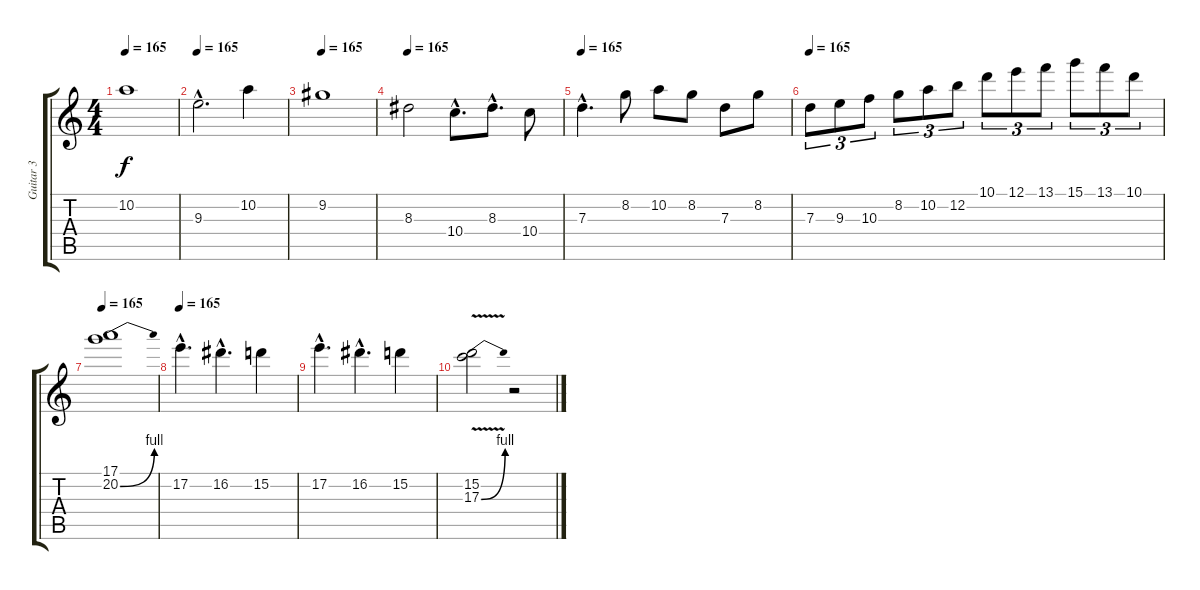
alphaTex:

\track ("Guitar 3" "Guitar 3") {instrument distortionguitar}
\staff {score tabs}
\tuning (E4 B3 G3 D3 A2 D2) {hide}
\ts (4 4)
\tempo 165
\clef g2
\ks c
10.2.1{dy f} |
\tempo 165
9.3{hac}.2{d} 10.2.4 |
\tempo 165
9.2.1 |
\tempo 165
8.3.2 10.4{hac}.8{d} 8.3{hac}.8{d} 10.4.8 |
\tempo 165
7.3{hac}.4{d} 8.2.8 10.2.8 8.2.8 7.3.8 8.2.8 |
\tempo 165
7.3.8{tu (3 2)} 9.3.8{tu (3 2)} 10.3.8{tu (3 2)} 8.2.8{tu (3 2)} 10.2.8{tu (3 2)} 12.2.8{tu (3 2)} 10.1.8{tu (3 2)} 12.1.8{tu (3 2)} 13.1.8{tu (3 2)} 15.1.8{tu (3 2)} 13.1.8{tu (3 2)} 10.1.8{tu (3 2)} |
\tempo 165
(17.1 20.2{be (bend 0 0 60 4)}).1 |
\tempo 165
17.2{hac}.4{d} 16.2{hac}.4{d} 15.2.4 |
17.2{hac}.4{d} 16.2{hac}.4{d} 15.2.4 |
(15.2 17.3{be (bend 0 0 60 4) v}).2 r.2
